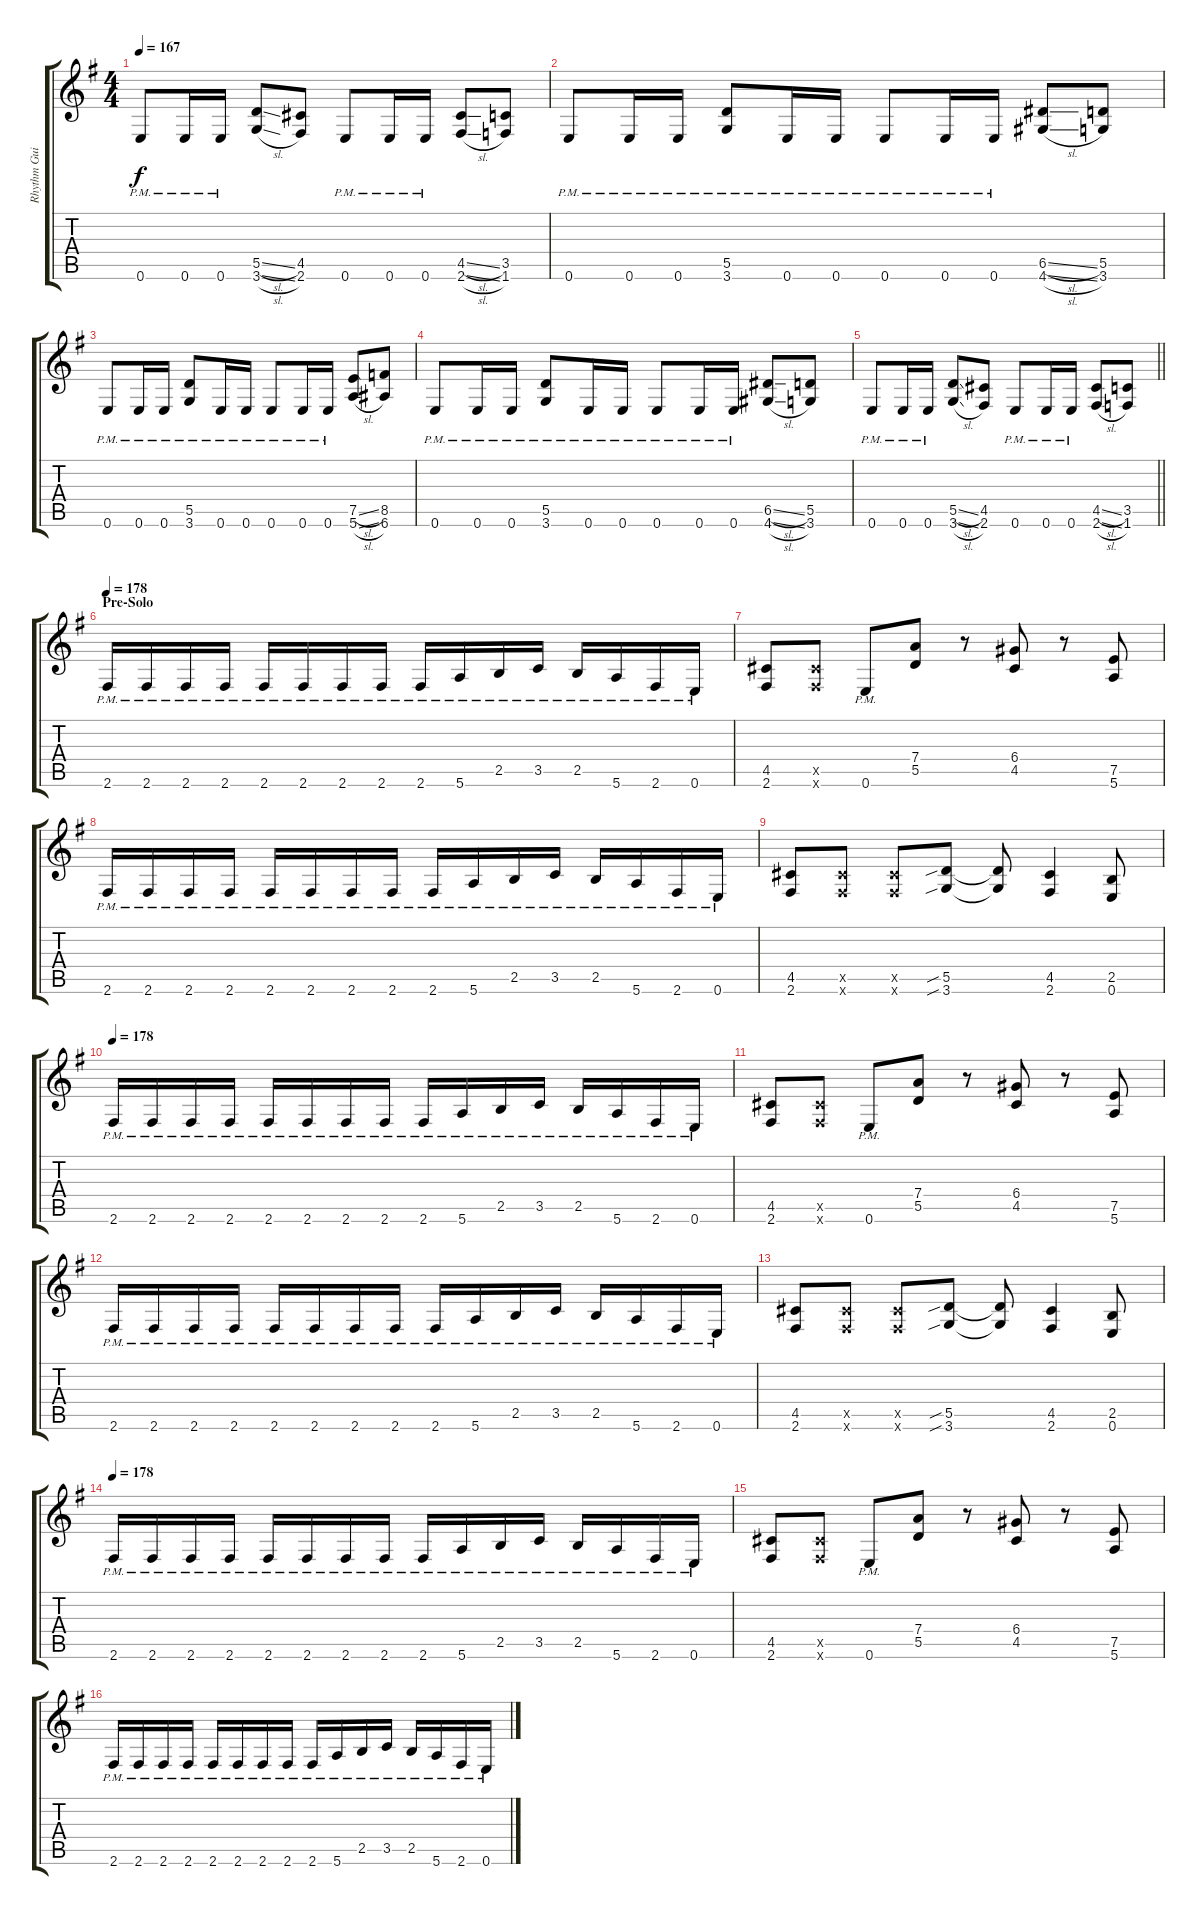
\track ("Rhythm Guitar" "Rhythm Gui") {instrument distortionguitar}
\staff {score tabs}
\tuning (E4 B3 G3 D3 A2 E2) {hide}
\ts (4 4)
\tempo 167
\clef g2
\ks g
0.6{pm}.8{dy f} 0.6{pm}.16 0.6{pm}.16 (5.5{sl} 3.6{sl}).8 (4.5 2.6).8 0.6{pm}.8 0.6{pm}.16 0.6{pm}.16 (4.5{sl} 2.6{sl}).8 (3.5 1.6).8 |
0.6{pm}.8 0.6{pm}.16 0.6{pm}.16 (5.5{pm} 3.6{pm}).8 0.6{pm}.16 0.6{pm}.16 0.6{pm}.8 0.6{pm}.16 0.6{pm}.16 (6.5{sl} 4.6{sl}).8 (5.5 3.6).8 |
0.6{pm}.8 0.6{pm}.16 0.6{pm}.16 (5.5{pm} 3.6{pm}).8 0.6{pm}.16 0.6{pm}.16 0.6{pm}.8 0.6{pm}.16 0.6{pm}.16 (7.5{sl} 5.6{sl}).8 (8.5 6.6).8 |
0.6{pm}.8 0.6{pm}.16 0.6{pm}.16 (5.5{pm} 3.6{pm}).8 0.6{pm}.16 0.6{pm}.16 0.6{pm}.8 0.6{pm}.16 0.6{pm}.16 (6.5{sl} 4.6{sl}).8 (5.5 3.6).8 |
\barLineRight lightlight
0.6{pm}.8 0.6{pm}.16 0.6{pm}.16 (5.5{sl} 3.6{sl}).8 (4.5 2.6).8 0.6{pm}.8 0.6{pm}.16 0.6{pm}.16 (4.5{sl} 2.6{sl}).8 (3.5 1.6).8 |
\section ("" "Pre-Solo")
\tempo 178
2.6{pm}.16 2.6{pm}.16 2.6{pm}.16 2.6{pm}.16 2.6{pm}.16 2.6{pm}.16 2.6{pm}.16 2.6{pm}.16 2.6{pm}.16 5.6{pm}.16 2.5{pm}.16 3.5{pm}.16 2.5{pm}.16 5.6{pm}.16 2.6{pm}.16 0.6{pm}.16 |
(4.5 2.6).8 (4.5{x} 2.6{x}).8 0.6{pm}.8 (7.4 5.5).8 r.8 (6.4 4.5).8 r.8 (7.5 5.6).8 |
2.6{pm}.16 2.6{pm}.16 2.6{pm}.16 2.6{pm}.16 2.6{pm}.16 2.6{pm}.16 2.6{pm}.16 2.6{pm}.16 2.6{pm}.16 5.6{pm}.16 2.5{pm}.16 3.5{pm}.16 2.5{pm}.16 5.6{pm}.16 2.6{pm}.16 0.6{pm}.16 |
(4.5 2.6).8 (4.5{x} 2.6{x}).8 (4.5{x} 2.6{x}).8 (5.5{sib} 3.6{sib}).8 (5.5{t} 3.6{t}).8 (4.5 2.6).4 (2.5 0.6).8 |
\tempo 178
2.6{pm}.16 2.6{pm}.16 2.6{pm}.16 2.6{pm}.16 2.6{pm}.16 2.6{pm}.16 2.6{pm}.16 2.6{pm}.16 2.6{pm}.16 5.6{pm}.16 2.5{pm}.16 3.5{pm}.16 2.5{pm}.16 5.6{pm}.16 2.6{pm}.16 0.6{pm}.16 |
(4.5 2.6).8 (4.5{x} 2.6{x}).8 0.6{pm}.8 (7.4 5.5).8 r.8 (6.4 4.5).8 r.8 (7.5 5.6).8 |
2.6{pm}.16 2.6{pm}.16 2.6{pm}.16 2.6{pm}.16 2.6{pm}.16 2.6{pm}.16 2.6{pm}.16 2.6{pm}.16 2.6{pm}.16 5.6{pm}.16 2.5{pm}.16 3.5{pm}.16 2.5{pm}.16 5.6{pm}.16 2.6{pm}.16 0.6{pm}.16 |
(4.5 2.6).8 (4.5{x} 2.6{x}).8 (4.5{x} 2.6{x}).8 (5.5{sib} 3.6{sib}).8 (5.5{t} 3.6{t}).8 (4.5 2.6).4 (2.5 0.6).8 |
\tempo 178
2.6{pm}.16 2.6{pm}.16 2.6{pm}.16 2.6{pm}.16 2.6{pm}.16 2.6{pm}.16 2.6{pm}.16 2.6{pm}.16 2.6{pm}.16 5.6{pm}.16 2.5{pm}.16 3.5{pm}.16 2.5{pm}.16 5.6{pm}.16 2.6{pm}.16 0.6{pm}.16 |
(4.5 2.6).8 (4.5{x} 2.6{x}).8 0.6{pm}.8 (7.4 5.5).8 r.8 (6.4 4.5).8 r.8 (7.5 5.6).8 |
2.6{pm}.16 2.6{pm}.16 2.6{pm}.16 2.6{pm}.16 2.6{pm}.16 2.6{pm}.16 2.6{pm}.16 2.6{pm}.16 2.6{pm}.16 5.6{pm}.16 2.5{pm}.16 3.5{pm}.16 2.5{pm}.16 5.6{pm}.16 2.6{pm}.16 0.6{pm}.16
